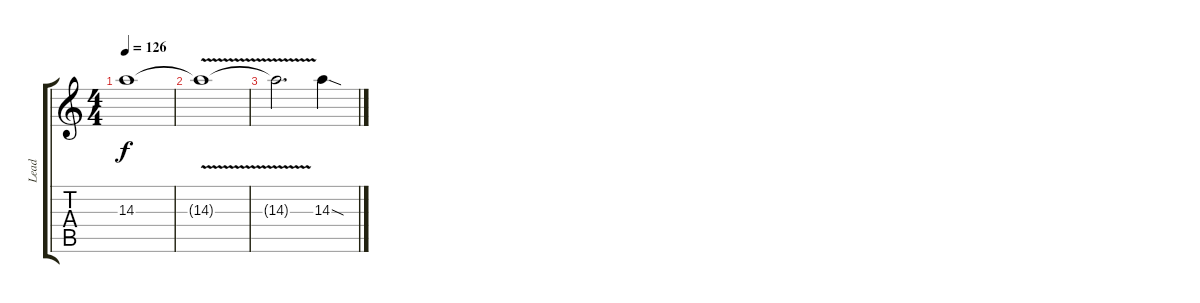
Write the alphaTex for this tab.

\track ("Lead" "Lead") {instrument distortionguitar}
\staff {score tabs}
\tuning (E4 B3 G3 D3 A2 E2) {hide}
\ts (4 4)
\tempo 126
\clef g2
\ks c
14.3.1{dy f} |
14.3{v t}.1 |
14.3{t}.2{d} 14.3{sod}.4
